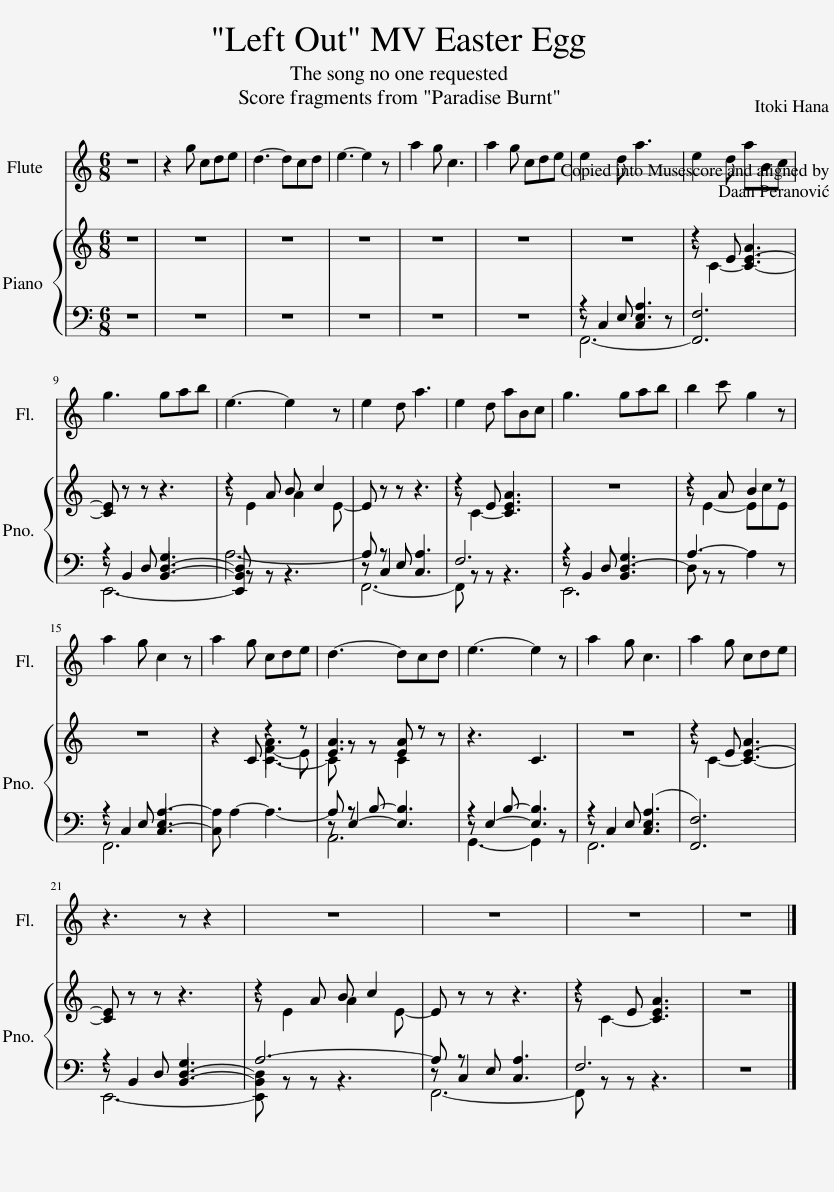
X:1
%%score 1 { ( 2 6 7 ) | ( 3 4 5 ) }
L:1/8
M:6/8
I:linebreak $
K:C
V:1 treble
V:2 treble
V:6 treble
V:7 treble
V:3 bass
V:4 bass
V:5 bass
V:1
 z6 | z2 g cde | d3- dcd | e3- e2 z | a2 g c3 | %5
 a2 g cde | e2 d a3 | e2 d aBc |$ g3 gab | e3- e2 z | %10
 e2 d a3 | e2 d aBc | g3 gab | b2 c' g2 z |$ a2 g c2 z | %15
 a2 g cde | d3- dcd | e3- e2 z | a2 g c3 | a2 g cde |$ %20
 z3 z z2 | z6 | z6 | z6 | z6 |] %25
V:2
 z6 | z6 | z6 | z6 | z6 | %5
 z6 | z6 | z2 E [C-E-A]3 |$ [CE] z z z3 | z2 A B c2 | %10
 E z z z3 | z2 E [CEA]3 | z6 | z2 A B2 z |$ z6 | %15
 z2 C z2 z | [EA]3 [EA] z z | z3 C3 | z6 | z2 E [C-E-A]3 |$ %20
 [CE] z z z3 | z2 A B c2 | E z z z3 | z2 E [CEA]3 | z6 |] %25
V:3
 z6 | z6 | z6 | z6 | z6 | %5
 z6 | z2 E, [E,A,]3 | [F,,F,]6 |$ z2 D, [D,-G,]3 | [E,,B,,D,] z z z3 | %10
 A, z E, [C,A,]3 | F,6 | z2 D, [D,-G,]3 | A,3- A,2 z |$ z2 E, [E,A,-]3 | %15
 [C,A,] A,2- A,3- | A, z B,- [E,B,]3 | z2 B,- [E,B,]3 | z2 E, ([E,A,]3 | [F,,F,]6) |$ %20
 z2 D, [D,-G,]3 | A,6- | A, z E, [C,A,]3 | F,6 | z6 |] %25
V:4
 x6 | x6 | x6 | x6 | x6 | %5
 x6 | F,,6- | x6 |$ E,,6- | A,6- | %10
 F,,6- | F,, z z z3 | E,,6 | D, z z x3 |$ F,,6 | %15
 x6 | A,,6 | G,,3- G,,2 z | F,,6 | x6 |$ %20
 E,,6- | [E,,B,,D,] z z z3 | F,,6- | F,, z z z3 | x6 |] %25
V:5
 x6 | x6 | x6 | x6 | x6 | %5
 x6 | z C,2 C,2 z | x6 |$ z B,,2 B,,3- | x6 | %10
 z C,2 x3 | x6 | z B,,2 B,,3 | x6 |$ z C,2 C,3- | %15
 x6 | z E,2- x3 | z E,2- x3 | z C,2 C,3 | x6 |$ %20
 z B,,2 B,,3- | x6 | z C,2 x3 | x6 | x6 |] %25
V:6
 x6 | x6 | x6 | x6 | x6 | %5
 x6 | x6 | z C2- x3 |$ x6 | z E2 A2 E- | %10
 x6 | z C2- x3 | x6 | z E2- EcE |$ x6 | %15
 x3 [C-A]3 | C z z C2 x | x6 | x6 | z C2- x3 |$ %20
 x6 | z E2 A2 E- | x6 | z C2- x3 | x6 |] %25
V:7
 x6 | x6 | x6 | x6 | x6 | %5
 x6 | x6 | x6 |$ x6 | x6 | %10
 x6 | x6 | x6 | x6 |$ x6 | %15
 x3 (F2 E) | x6 | x6 | x6 | x6 |$ %20
 x6 | x6 | x6 | x6 | x6 |] %25
